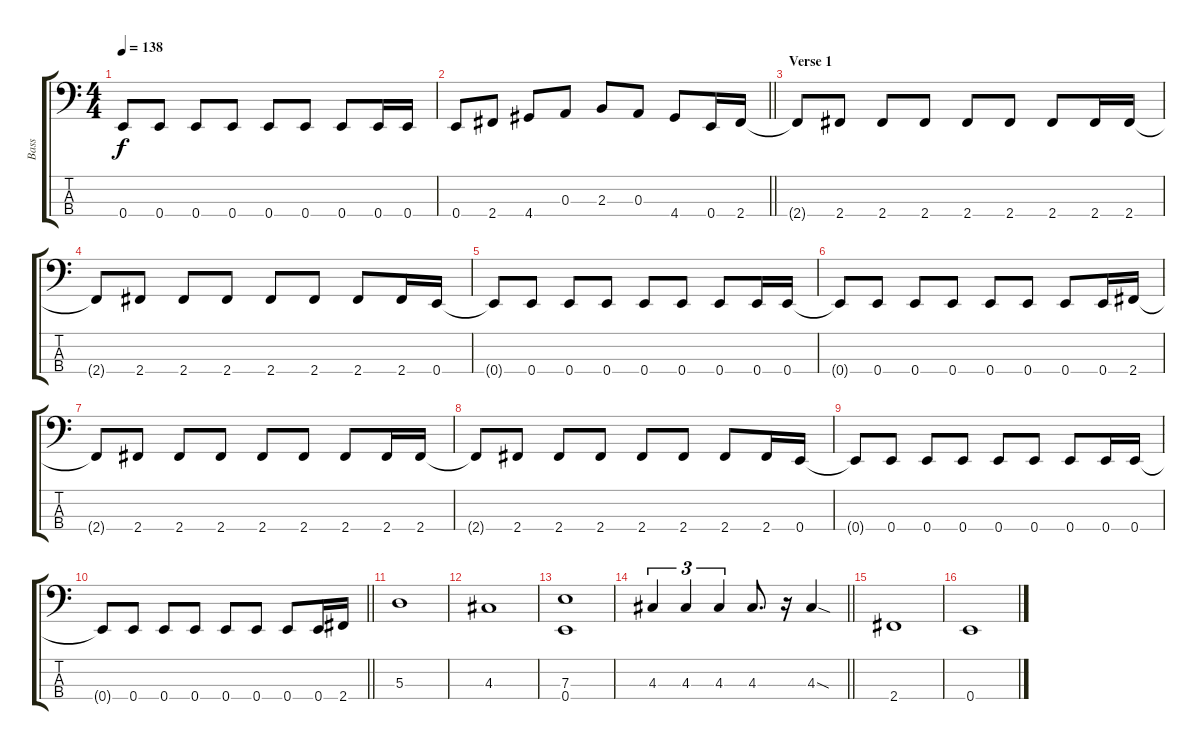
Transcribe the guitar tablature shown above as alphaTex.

\track ("Bass" "Bass") {instrument electricbassfinger}
\staff {score tabs}
\tuning (G2 D2 A1 E1) {hide}
\ts (4 4)
\tempo 138
\clef f4
\ks c
0.4{t}.8{dy f} 0.4.8 0.4.8 0.4.8 0.4.8 0.4.8 0.4.8 0.4.16 0.4.16 |
\barLineRight lightlight
0.4.8 2.4.8 4.4.8 0.3.8 2.3.8 0.3.8 4.4.8 0.4.16 2.4.16 |
\section ("" "Verse 1")
2.4{t}.8 2.4.8 2.4.8 2.4.8 2.4.8 2.4.8 2.4.8 2.4.16 2.4.16 |
2.4{t}.8 2.4.8 2.4.8 2.4.8 2.4.8 2.4.8 2.4.8 2.4.16 0.4.16 |
0.4{t}.8 0.4.8 0.4.8 0.4.8 0.4.8 0.4.8 0.4.8 0.4.16 0.4.16 |
0.4{t}.8 0.4.8 0.4.8 0.4.8 0.4.8 0.4.8 0.4.8 0.4.16 2.4.16 |
2.4{t}.8 2.4.8 2.4.8 2.4.8 2.4.8 2.4.8 2.4.8 2.4.16 2.4.16 |
2.4{t}.8 2.4.8 2.4.8 2.4.8 2.4.8 2.4.8 2.4.8 2.4.16 0.4.16 |
0.4{t}.8 0.4.8 0.4.8 0.4.8 0.4.8 0.4.8 0.4.8 0.4.16 0.4.16 |
\barLineRight lightlight
0.4{t}.8 0.4.8 0.4.8 0.4.8 0.4.8 0.4.8 0.4.8 0.4.16 2.4.16 |
5.3.1 |
4.3.1 |
(7.3 0.4).1 |
\barLineRight lightlight
4.3.4{tu (3 2)} 4.3.4{tu (3 2)} 4.3.4{tu (3 2)} 4.3.8{d} r.16 4.3{sod}.4 |
2.4.1 |
0.4.1
